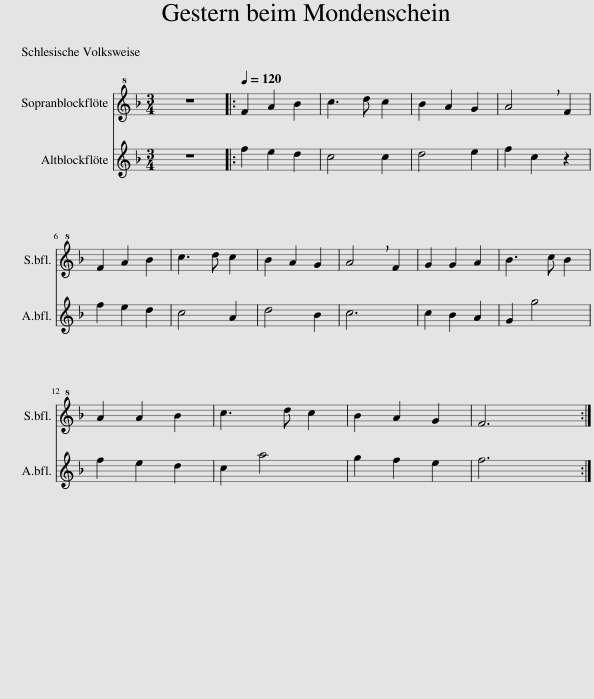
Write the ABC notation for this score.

X:1
%%score 1 2
L:1/8
M:3/4
I:linebreak $
K:F
V:1 treble+8
V:2 treble
V:1
 z6 |:[Q:1/4=120] F2 A2 B2 | c3 d c2 | B2 A2 G2 | !breath!A4 F2 |$ %5
 F2 A2 B2 | c3 d c2 | B2 A2 G2 | !breath!A4 F2 | G2 G2 A2 | %10
 B3 c B2 |$ A2 A2 B2 | c3 d c2 | B2 A2 G2 | F6 :| %15
V:2
 z6 |: f2 e2 d2 | c4 c2 | d4 e2 | f2 c2 z2 |$ %5
 f2 e2 d2 | c4 A2 | d4 B2 | c6 | c2 B2 A2 | %10
 G2 g4 |$ f2 e2 d2 | c2 a4 | g2 f2 e2 | f6 :| %15
